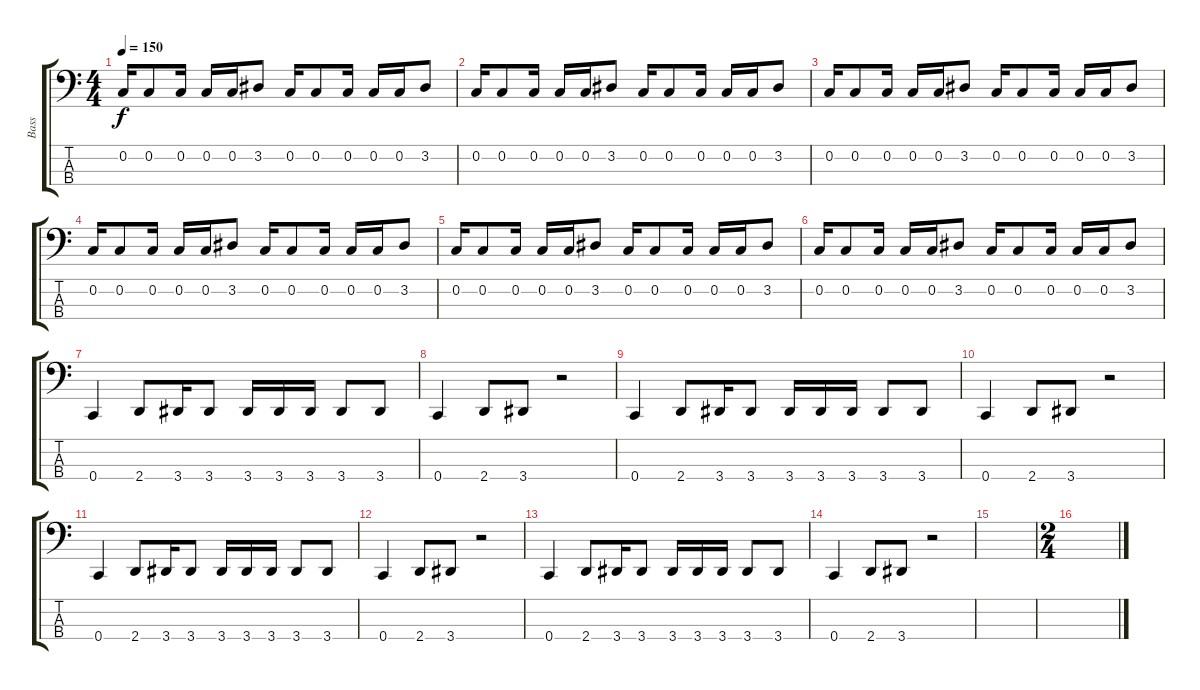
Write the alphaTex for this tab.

\track ("Bass" "Bass") {instrument electricbassfinger}
\staff {score tabs}
\tuning (F2 C2 G1 C1) {hide}
\ts (4 4)
\tempo 150
\clef f4
\ks c
0.2.16{dy f} 0.2.8 0.2.16 0.2.16 0.2.16 3.2.8 0.2.16 0.2.8 0.2.16 0.2.16 0.2.16 3.2.8 |
0.2.16 0.2.8 0.2.16 0.2.16 0.2.16 3.2.8 0.2.16 0.2.8 0.2.16 0.2.16 0.2.16 3.2.8 |
0.2.16 0.2.8 0.2.16 0.2.16 0.2.16 3.2.8 0.2.16 0.2.8 0.2.16 0.2.16 0.2.16 3.2.8 |
0.2.16 0.2.8 0.2.16 0.2.16 0.2.16 3.2.8 0.2.16 0.2.8 0.2.16 0.2.16 0.2.16 3.2.8 |
0.2.16 0.2.8 0.2.16 0.2.16 0.2.16 3.2.8 0.2.16 0.2.8 0.2.16 0.2.16 0.2.16 3.2.8 |
0.2.16 0.2.8 0.2.16 0.2.16 0.2.16 3.2.8 0.2.16 0.2.8 0.2.16 0.2.16 0.2.16 3.2.8 |
0.4.4 2.4.8 3.4.16 3.4.8 3.4.16 3.4.16 3.4.16 3.4.8 3.4.8 |
0.4.4 2.4.8 3.4.8 r.2 |
0.4.4 2.4.8 3.4.16 3.4.8 3.4.16 3.4.16 3.4.16 3.4.8 3.4.8 |
0.4.4 2.4.8 3.4.8 r.2 |
0.4.4 2.4.8 3.4.16 3.4.8 3.4.16 3.4.16 3.4.16 3.4.8 3.4.8 |
0.4.4 2.4.8 3.4.8 r.2 |
0.4.4 2.4.8 3.4.16 3.4.8 3.4.16 3.4.16 3.4.16 3.4.8 3.4.8 |
0.4.4 2.4.8 3.4.8 r.2 |
|
\ts (2 4)
